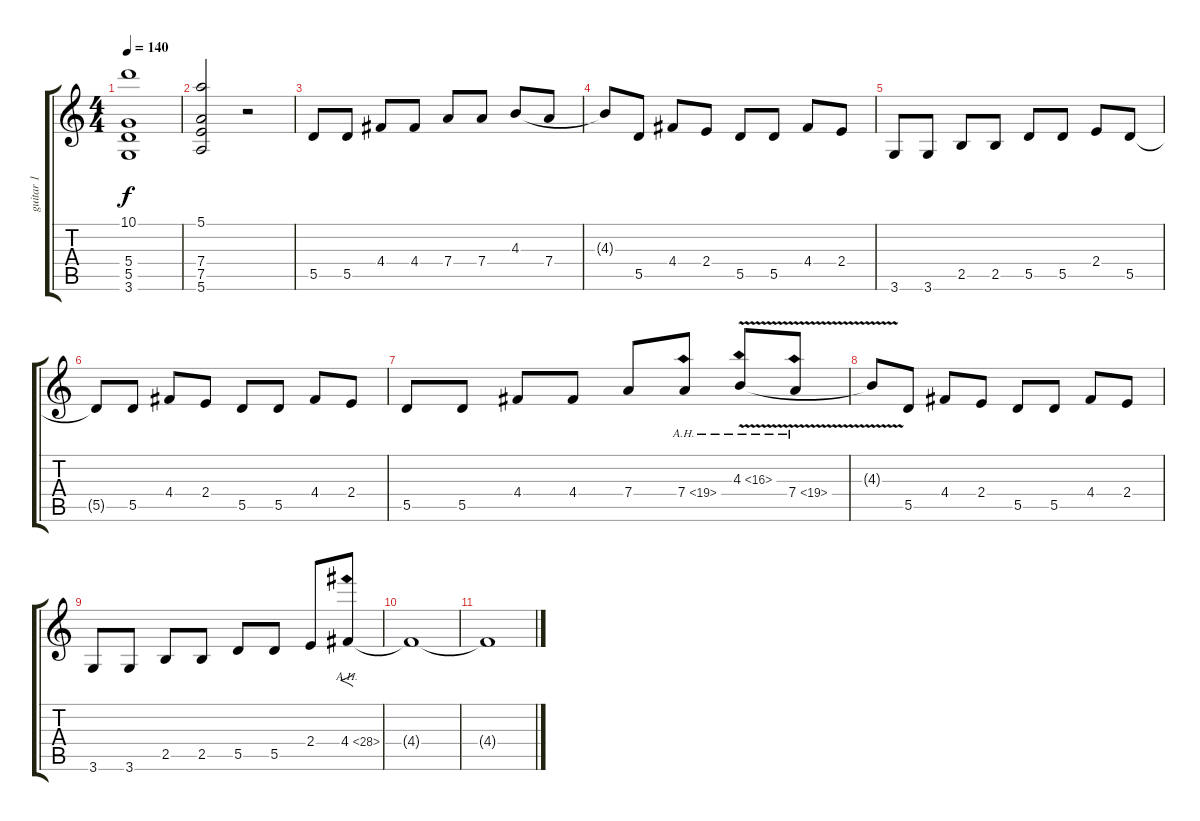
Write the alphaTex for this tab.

\track ("guitar 1" "guitar 1") {instrument overdrivenguitar}
\staff {score tabs}
\tuning (E4 B3 G3 D3 A2 E2) {hide}
\ts (4 4)
\tempo 140
\clef g2
\ks c
(10.1 5.4 5.5 3.6).1{dy f} |
(5.1 7.4 7.5 5.6).2 r.2 |
5.5.8 5.5.8 4.4.8 4.4.8 7.4.8 7.4.8 4.3.8 7.4.8 |
4.3{t}.8 5.5.8 4.4.8 2.4.8 5.5.8 5.5.8 4.4.8 2.4.8 |
3.6.8 3.6.8 2.5.8 2.5.8 5.5.8 5.5.8 2.4.8 5.5.8 |
5.5{t}.8 5.5.8 4.4.8 2.4.8 5.5.8 5.5.8 4.4.8 2.4.8 |
5.5.8 5.5.8 4.4.8 4.4.8 7.4.8 7.4{ah 12}.8 4.3{ah 12 v}.8 7.4{ah 12 v}.8 |
4.3{t}.8 5.5.8 4.4.8 2.4.8 5.5.8 5.5.8 4.4.8 2.4.8 |
3.6.8 3.6.8 2.5.8 2.5.8 5.5.8 5.5.8 2.4.8 4.4{ah 24}.8{f} |
4.4{t}.1 |
4.4{t}.1
